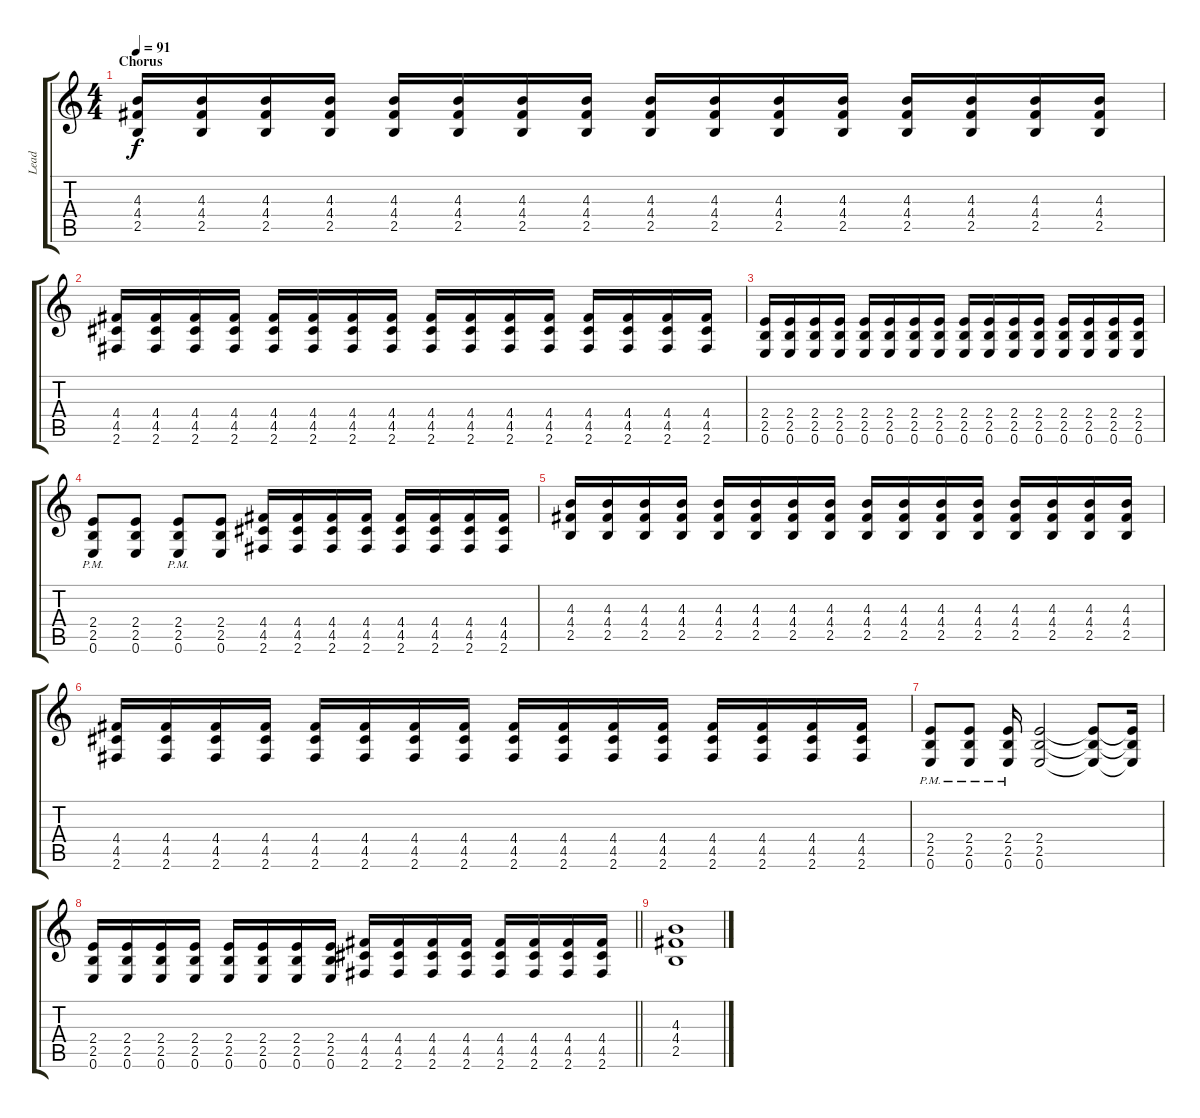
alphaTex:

\track ("Lead" "Lead") {instrument distortionguitar}
\staff {score tabs}
\tuning (E4 B3 G3 D3 A2 E2) {hide}
\ts (4 4)
\section ("" "Chorus")
\tempo 91
\clef g2
\ks c
(4.3 4.4 2.5).16{dy f} (4.3 4.4 2.5).16 (4.3 4.4 2.5).16 (4.3 4.4 2.5).16 (4.3 4.4 2.5).16 (4.3 4.4 2.5).16 (4.3 4.4 2.5).16 (4.3 4.4 2.5).16 (4.3 4.4 2.5).16 (4.3 4.4 2.5).16 (4.3 4.4 2.5).16 (4.3 4.4 2.5).16 (4.3 4.4 2.5).16 (4.3 4.4 2.5).16 (4.3 4.4 2.5).16 (4.3 4.4 2.5).16 |
(4.4 4.5 2.6).16 (4.4 4.5 2.6).16 (4.4 4.5 2.6).16 (4.4 4.5 2.6).16 (4.4 4.5 2.6).16 (4.4 4.5 2.6).16 (4.4 4.5 2.6).16 (4.4 4.5 2.6).16 (4.4 4.5 2.6).16 (4.4 4.5 2.6).16 (4.4 4.5 2.6).16 (4.4 4.5 2.6).16 (4.4 4.5 2.6).16 (4.4 4.5 2.6).16 (4.4 4.5 2.6).16 (4.4 4.5 2.6).16 |
(2.4 2.5 0.6).16 (2.4 2.5 0.6).16 (2.4 2.5 0.6).16 (2.4 2.5 0.6).16 (2.4 2.5 0.6).16 (2.4 2.5 0.6).16 (2.4 2.5 0.6).16 (2.4 2.5 0.6).16 (2.4 2.5 0.6).16 (2.4 2.5 0.6).16 (2.4 2.5 0.6).16 (2.4 2.5 0.6).16 (2.4 2.5 0.6).16 (2.4 2.5 0.6).16 (2.4 2.5 0.6).16 (2.4 2.5 0.6).16 |
(2.4{pm} 2.5{pm} 0.6{pm}).8 (2.4 2.5 0.6).8 (2.4{pm} 2.5{pm} 0.6{pm}).8 (2.4 2.5 0.6).8 (4.4 4.5 2.6).16 (4.4 4.5 2.6).16 (4.4 4.5 2.6).16 (4.4 4.5 2.6).16 (4.4 4.5 2.6).16 (4.4 4.5 2.6).16 (4.4 4.5 2.6).16 (4.4 4.5 2.6).16 |
(4.3 4.4 2.5).16 (4.3 4.4 2.5).16 (4.3 4.4 2.5).16 (4.3 4.4 2.5).16 (4.3 4.4 2.5).16 (4.3 4.4 2.5).16 (4.3 4.4 2.5).16 (4.3 4.4 2.5).16 (4.3 4.4 2.5).16 (4.3 4.4 2.5).16 (4.3 4.4 2.5).16 (4.3 4.4 2.5).16 (4.3 4.4 2.5).16 (4.3 4.4 2.5).16 (4.3 4.4 2.5).16 (4.3 4.4 2.5).16 |
(4.4 4.5 2.6).16 (4.4 4.5 2.6).16 (4.4 4.5 2.6).16 (4.4 4.5 2.6).16 (4.4 4.5 2.6).16 (4.4 4.5 2.6).16 (4.4 4.5 2.6).16 (4.4 4.5 2.6).16 (4.4 4.5 2.6).16 (4.4 4.5 2.6).16 (4.4 4.5 2.6).16 (4.4 4.5 2.6).16 (4.4 4.5 2.6).16 (4.4 4.5 2.6).16 (4.4 4.5 2.6).16 (4.4 4.5 2.6).16 |
(2.4{pm} 2.5{pm} 0.6{pm}).8 (2.4{pm} 2.5{pm} 0.6{pm}).8 (2.4{pm} 2.5{pm} 0.6{pm}).16 (2.4 2.5 0.6).2 (2.4{t} 2.5{t} 0.6{t}).8 (2.4{t} 2.5{t} 0.6{t}).16 |
\barLineRight lightlight
(2.4 2.5 0.6).16 (2.4 2.5 0.6).16 (2.4 2.5 0.6).16 (2.4 2.5 0.6).16 (2.4 2.5 0.6).16 (2.4 2.5 0.6).16 (2.4 2.5 0.6).16 (2.4 2.5 0.6).16 (4.4 4.5 2.6).16 (4.4 4.5 2.6).16 (4.4 4.5 2.6).16 (4.4 4.5 2.6).16 (4.4 4.5 2.6).16 (4.4 4.5 2.6).16 (4.4 4.5 2.6).16 (4.4 4.5 2.6).16 |
(4.3 4.4 2.5).1
